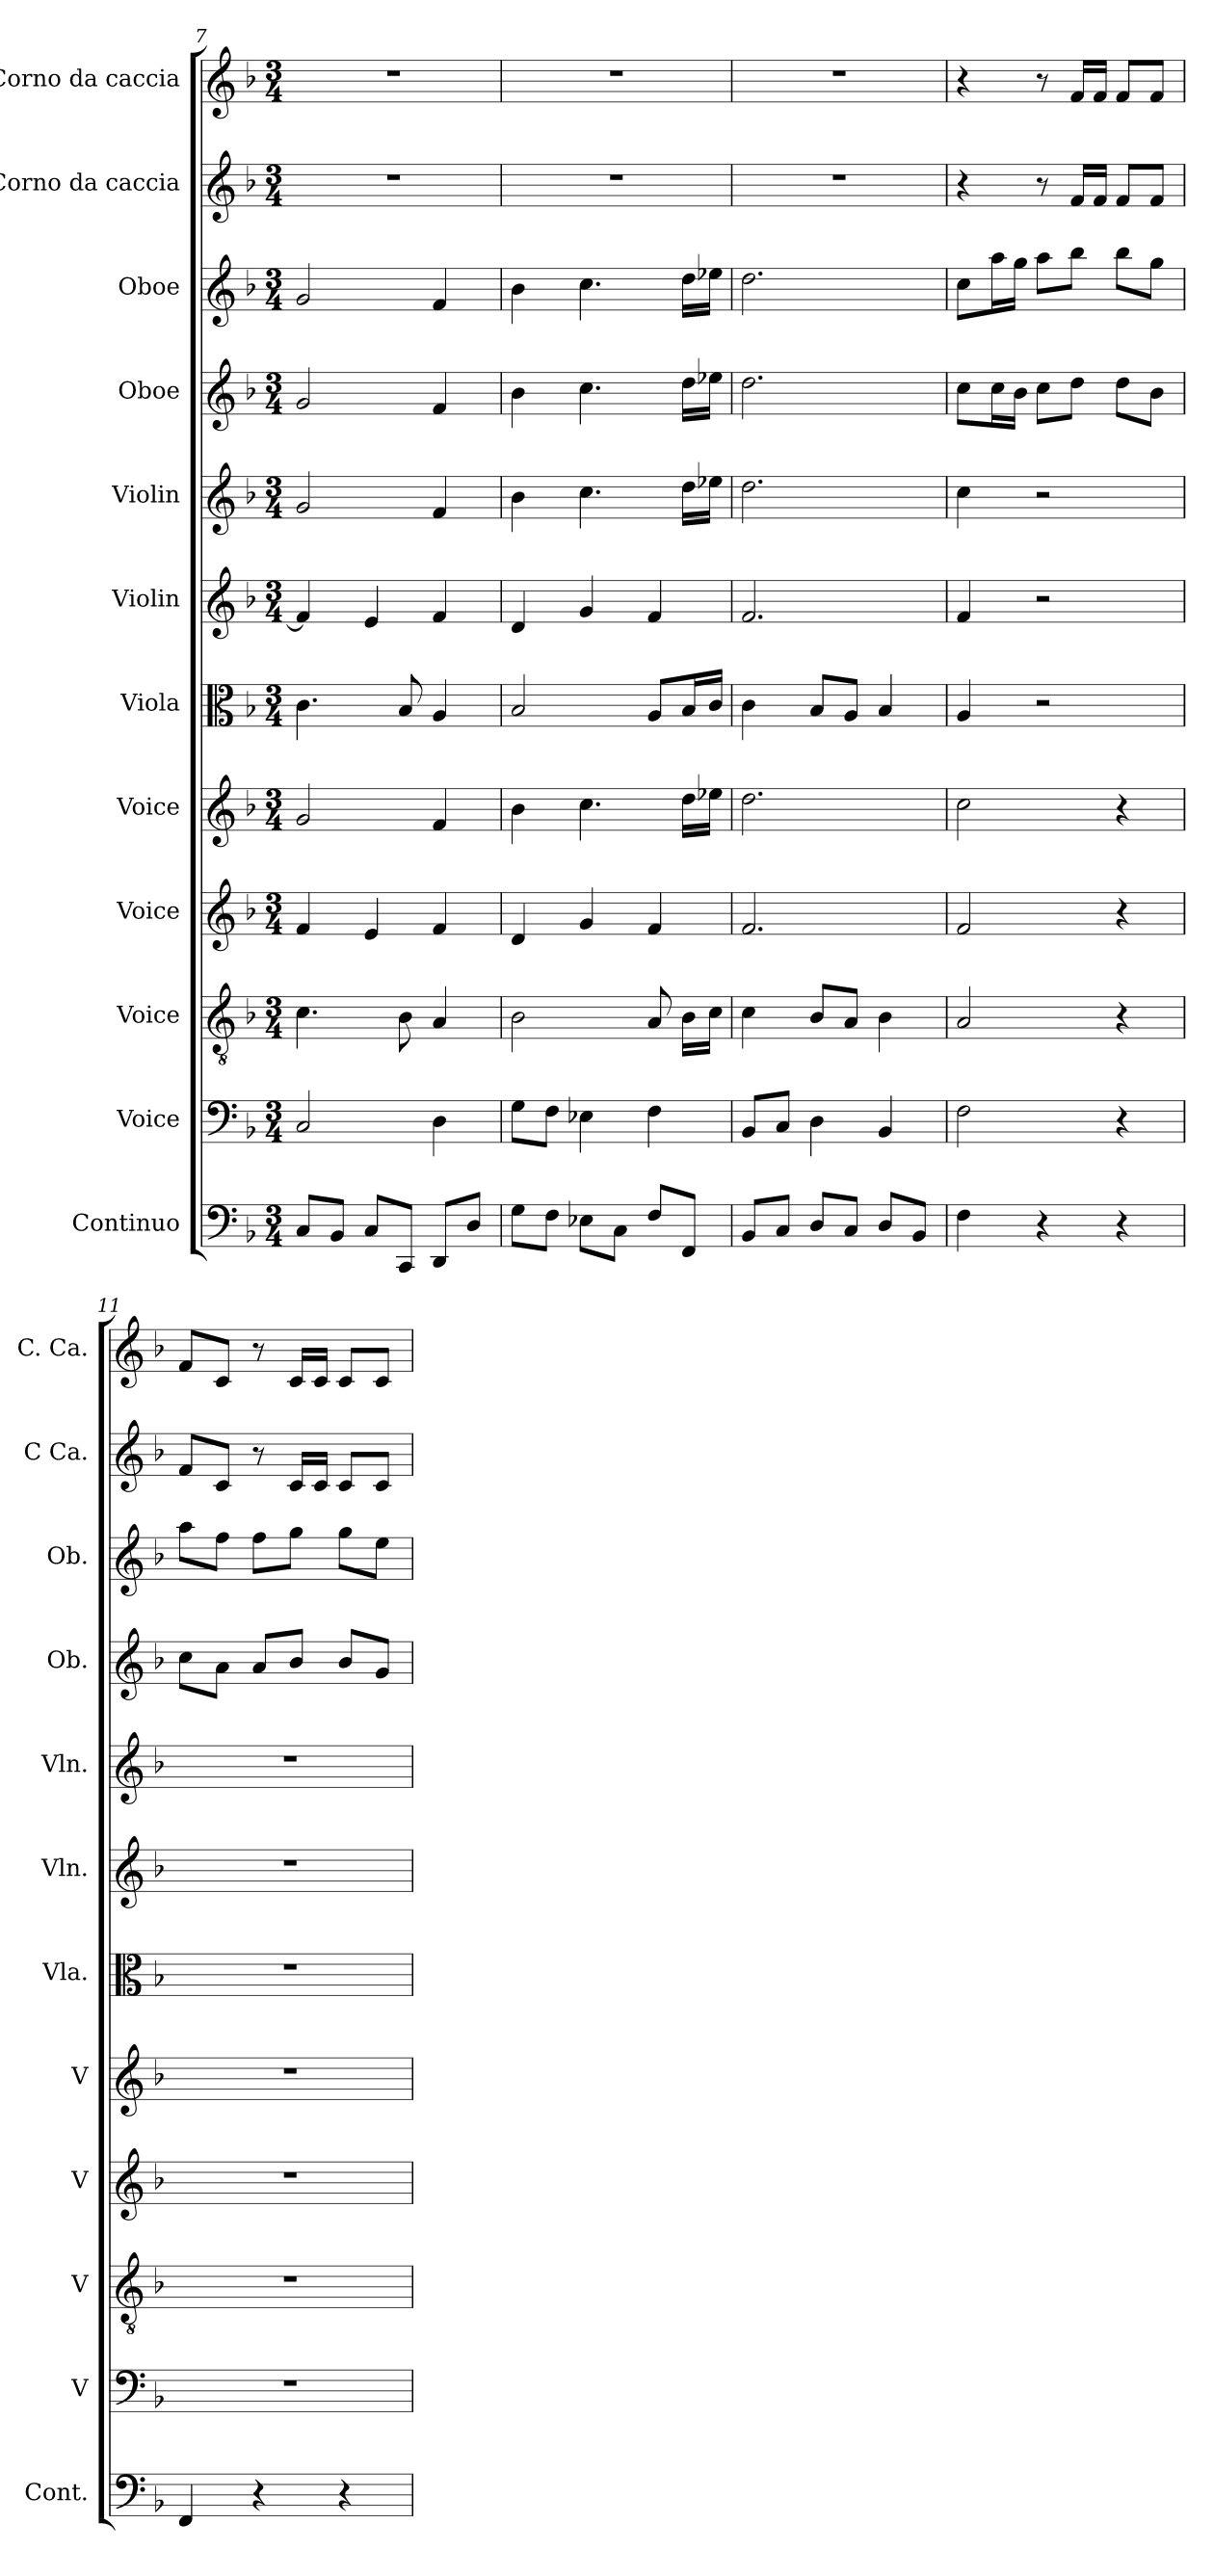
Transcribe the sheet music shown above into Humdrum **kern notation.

**kern	**kern	**kern	**kern	**kern	**kern	**kern	**kern	**kern	**kern	**kern	**kern
*part12	*part11	*part10	*part9	*part8	*part7	*part6	*part5	*part4	*part3	*part2	*part1
*staff12	*staff11	*staff10	*staff9	*staff8	*staff7	*staff6	*staff5	*staff4	*staff3	*staff2	*staff1
*I"Continuo	*I"Voice	*I"Voice	*I"Voice	*I"Voice	*I"Viola	*I"Violin	*I"Violin	*I"Oboe	*I"Oboe	*I"Corno da caccia	*I"Corno da caccia
*I'Cont.	*I'V	*I'V	*I'V	*I'V	*I'Vla.	*I'Vln.	*I'Vln.	*I'Ob.	*I'Ob.	*I'C Ca.	*I'C. Ca.
*clefF4	*clefF4	*clefGv2	*clefG2	*clefG2	*clefC3	*clefG2	*clefG2	*clefG2	*clefG2	*clefG2	*clefG2
*k[b-]	*k[b-]	*k[b-]	*k[b-]	*k[b-]	*k[b-]	*k[b-]	*k[b-]	*k[b-]	*k[b-]	*k[b-]	*k[b-]
*M3/4	*M3/4	*M3/4	*M3/4	*M3/4	*M3/4	*M3/4	*M3/4	*M3/4	*M3/4	*M3/4	*M3/4
=7	=7	=7	=7	=7	=7	=7	=7	=7	=7	=7	=7
8CL	2C	4.c	4f	2g	4.c	4f]	2g	2g	2g	2.r	2.r
8BB-J	.	.	.	.	.	.	.	.	.	.	.
8CL	.	.	4e	.	.	4e	.	.	.	.	.
8CCJ	.	8B-	.	.	8B-	.	.	.	.	.	.
8DDL	4D	4A	4f	4f	4A	4f	4f	4f	4f	.	.
8DJ	.	.	.	.	.	.	.	.	.	.	.
=8	=8	=8	=8	=8	=8	=8	=8	=8	=8	=8	=8
8GL	8GL	2B-	4d	4b-	2B-	4d	4b-	4b-	4b-	2.r	2.r
8FJ	8FJ	.	.	.	.	.	.	.	.	.	.
8E-XL	4E-X	.	4g	4.cc	.	4g	4.cc	4.cc	4.cc	.	.
8CJ	.	.	.	.	.	.	.	.	.	.	.
8FL	4F	8A	4f	.	8AL	4f	.	.	.	.	.
8FFJ	.	16B-LL	.	16ddLL	16B-L	.	16ddLL	16ddLL	16ddLL	.	.
.	.	16cJJ	.	16ee-XJJ	16cJJ	.	16ee-XJJ	16ee-XJJ	16ee-XJJ	.	.
=9	=9	=9	=9	=9	=9	=9	=9	=9	=9	=9	=9
8BB-L	8BB-L	4c	2.f	2.dd	4c	2.f	2.dd	2.dd	2.dd	2.r	2.r
8CJ	8CJ	.	.	.	.	.	.	.	.	.	.
8DL	4D	8B-L	.	.	8B-L	.	.	.	.	.	.
8CJ	.	8AJ	.	.	8AJ	.	.	.	.	.	.
8DL	4BB-	4B-	.	.	4B-	.	.	.	.	.	.
8BB-J	.	.	.	.	.	.	.	.	.	.	.
=10	=10	=10	=10	=10	=10	=10	=10	=10	=10	=10	=10
4F	2F	2A	2f	2cc	4A	4f	4cc	8ccL	8ccL	4r	4r
.	.	.	.	.	.	.	.	16ccL	16aaL	.	.
.	.	.	.	.	.	.	.	16b-JJ	16ggJJ	.	.
4r	.	.	.	.	2r	2r	2r	8ccL	8aaL	8r	8r
.	.	.	.	.	.	.	.	8ddJ	8bb-J	16fLL	16fLL
.	.	.	.	.	.	.	.	.	.	16fJJ	16fJJ
4r	4r	4r	4r	4r	.	.	.	8ddL	8bb-L	8fL	8fL
.	.	.	.	.	.	.	.	8b-J	8ggJ	8fJ	8fJ
=11	=11	=11	=11	=11	=11	=11	=11	=11	=11	=11	=11
4FF	2.r	2.r	2.r	2.r	2.r	2.r	2.r	8ccL	8aaL	8fL	8fL
.	.	.	.	.	.	.	.	8aJ	8ffJ	8cJ	8cJ
4r	.	.	.	.	.	.	.	8aL	8ffL	8r	8r
.	.	.	.	.	.	.	.	8b-J	8ggJ	16cLL	16cLL
.	.	.	.	.	.	.	.	.	.	16cJJ	16cJJ
4r	.	.	.	.	.	.	.	8b-L	8ggL	8cL	8cL
.	.	.	.	.	.	.	.	8gJ	8eeJ	8cJ	8cJ
=	=	=	=	=	=	=	=	=	=	=	=
*-	*-	*-	*-	*-	*-	*-	*-	*-	*-	*-	*-
